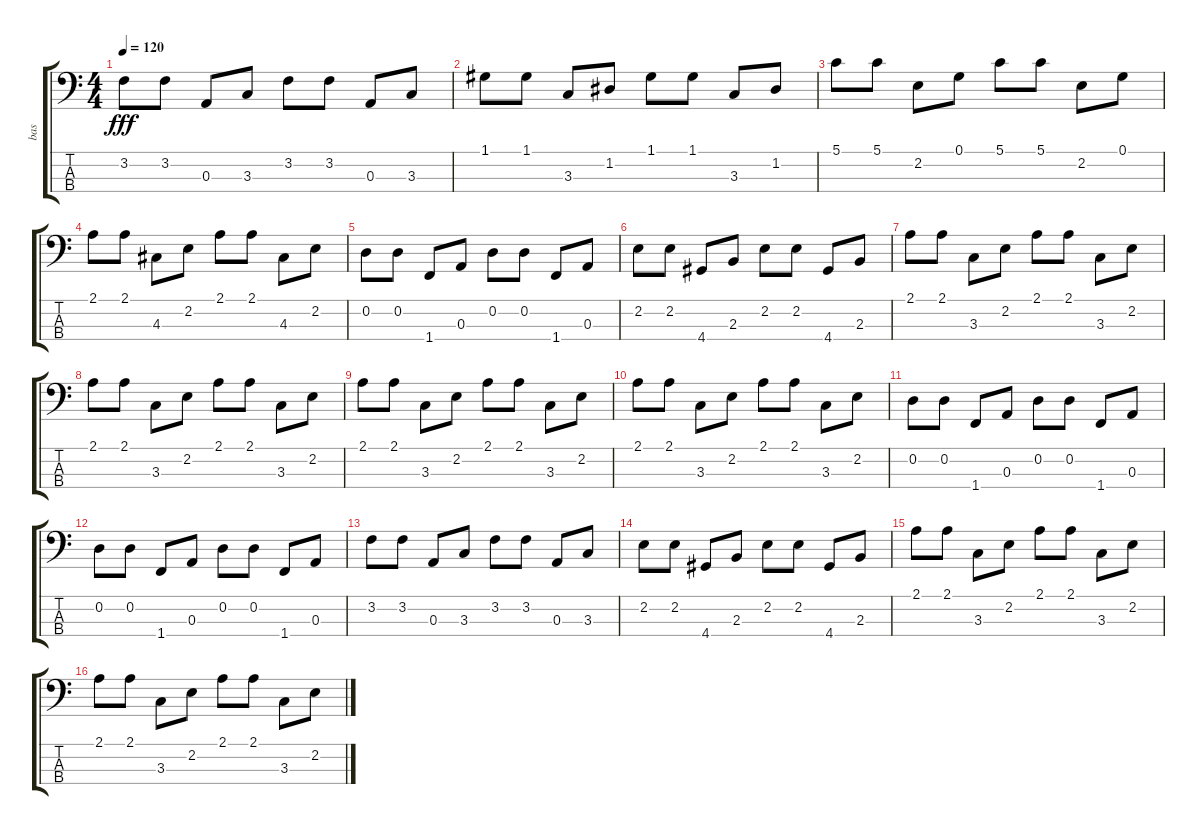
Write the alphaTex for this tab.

\track ("bas" "bas") {instrument acousticbass}
\staff {score tabs}
\tuning (G2 D2 A1 E1) {hide}
\ts (4 4)
\tempo 120
\clef f4
\ks c
3.2.8{dy fff instrument acousticbass} 3.2.8 0.3.8 3.3.8 3.2.8 3.2.8 0.3.8 3.3.8 |
1.1.8 1.1.8 3.3.8 1.2.8 1.1.8 1.1.8 3.3.8 1.2.8 |
5.1.8 5.1.8 2.2.8 0.1.8 5.1.8 5.1.8 2.2.8 0.1.8 |
2.1.8 2.1.8 4.3.8 2.2.8 2.1.8 2.1.8 4.3.8 2.2.8 |
0.2.8 0.2.8 1.4.8 0.3.8 0.2.8 0.2.8 1.4.8 0.3.8 |
2.2.8 2.2.8 4.4.8 2.3.8 2.2.8 2.2.8 4.4.8 2.3.8 |
2.1.8 2.1.8 3.3.8 2.2.8 2.1.8 2.1.8 3.3.8 2.2.8 |
2.1.8 2.1.8 3.3.8 2.2.8 2.1.8 2.1.8 3.3.8 2.2.8 |
2.1.8 2.1.8 3.3.8 2.2.8 2.1.8 2.1.8 3.3.8 2.2.8 |
2.1.8 2.1.8 3.3.8 2.2.8 2.1.8 2.1.8 3.3.8 2.2.8 |
0.2.8 0.2.8 1.4.8 0.3.8 0.2.8 0.2.8 1.4.8 0.3.8 |
0.2.8 0.2.8 1.4.8 0.3.8 0.2.8 0.2.8 1.4.8 0.3.8 |
3.2.8 3.2.8 0.3.8 3.3.8 3.2.8 3.2.8 0.3.8 3.3.8 |
2.2.8 2.2.8 4.4.8 2.3.8 2.2.8 2.2.8 4.4.8 2.3.8 |
2.1.8 2.1.8 3.3.8 2.2.8 2.1.8 2.1.8 3.3.8 2.2.8 |
2.1.8 2.1.8 3.3.8 2.2.8 2.1.8 2.1.8 3.3.8 2.2.8
